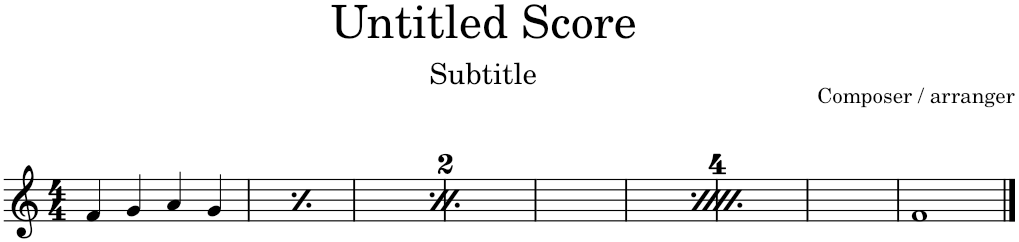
**kern
*part1
*staff1
*I"Violin
*I'Vln.
*clefG2
*k[]
*M4/4
=1
4f/
4g/
4a/
4g/
=2
4f/
4g/
4a/
4g/
=3
4f/
4g/
4a/
4g/
=4
4f/
4g/
4a/
4g/
=5
4f/
4g/
4a/
4g/
=6
4f/
4g/
4a/
4g/
=7
4f/
4g/
4a/
4g/
=8
4f/
4g/
4a/
4g/
=9
1f
==
*-
